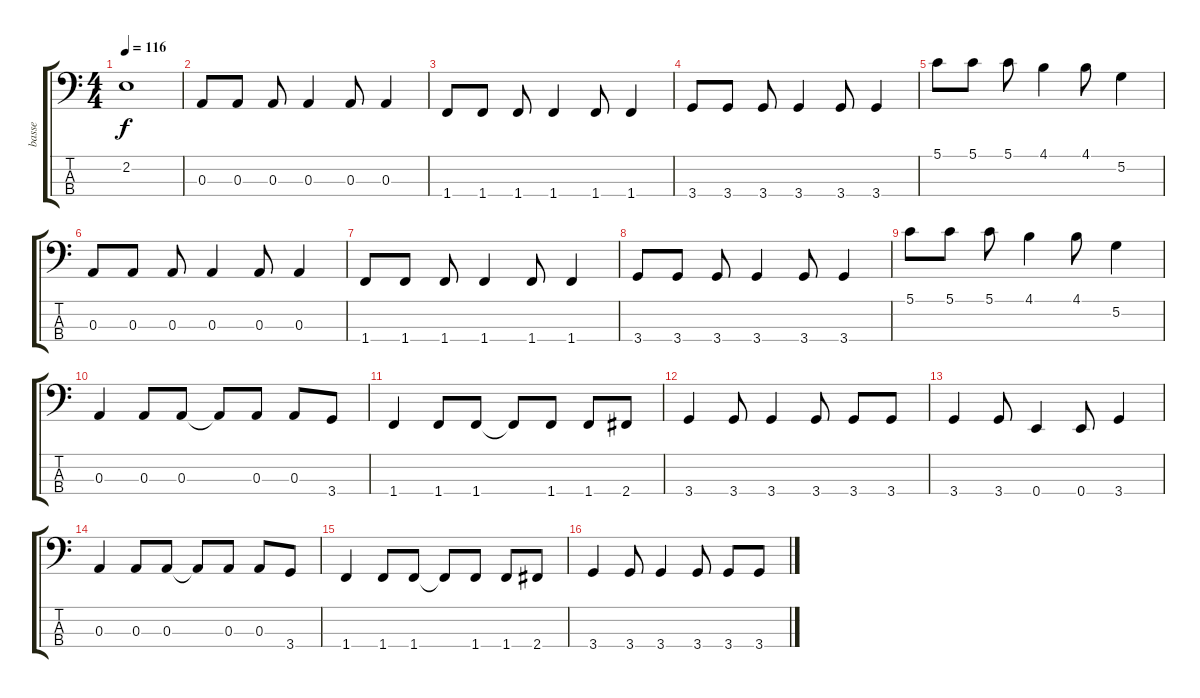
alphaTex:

\track ("basse" "basse") {instrument electricbassfinger}
\staff {score tabs}
\tuning (G2 D2 A1 E1) {hide}
\ts (4 4)
\tempo 116
\clef f4
\ks c
2.2.1{dy f} |
0.3.8 0.3.8 0.3.8 0.3.4 0.3.8 0.3.4 |
1.4.8 1.4.8 1.4.8 1.4.4 1.4.8 1.4.4 |
3.4.8 3.4.8 3.4.8 3.4.4 3.4.8 3.4.4 |
5.1.8 5.1.8 5.1.8 4.1.4 4.1.8 5.2.4 |
0.3.8 0.3.8 0.3.8 0.3.4 0.3.8 0.3.4 |
1.4.8 1.4.8 1.4.8 1.4.4 1.4.8 1.4.4 |
3.4.8 3.4.8 3.4.8 3.4.4 3.4.8 3.4.4 |
5.1.8 5.1.8 5.1.8 4.1.4 4.1.8 5.2.4 |
0.3.4 0.3.8 0.3.8 0.3{t}.8 0.3.8 0.3.8 3.4.8 |
1.4.4 1.4.8 1.4.8 1.4{t}.8 1.4.8 1.4.8 2.4.8 |
3.4.4 3.4.8 3.4.4 3.4.8 3.4.8 3.4.8 |
3.4.4 3.4.8 0.4.4 0.4.8 3.4.4 |
0.3.4 0.3.8 0.3.8 0.3{t}.8 0.3.8 0.3.8 3.4.8 |
1.4.4 1.4.8 1.4.8 1.4{t}.8 1.4.8 1.4.8 2.4.8 |
3.4.4 3.4.8 3.4.4 3.4.8 3.4.8 3.4.8
